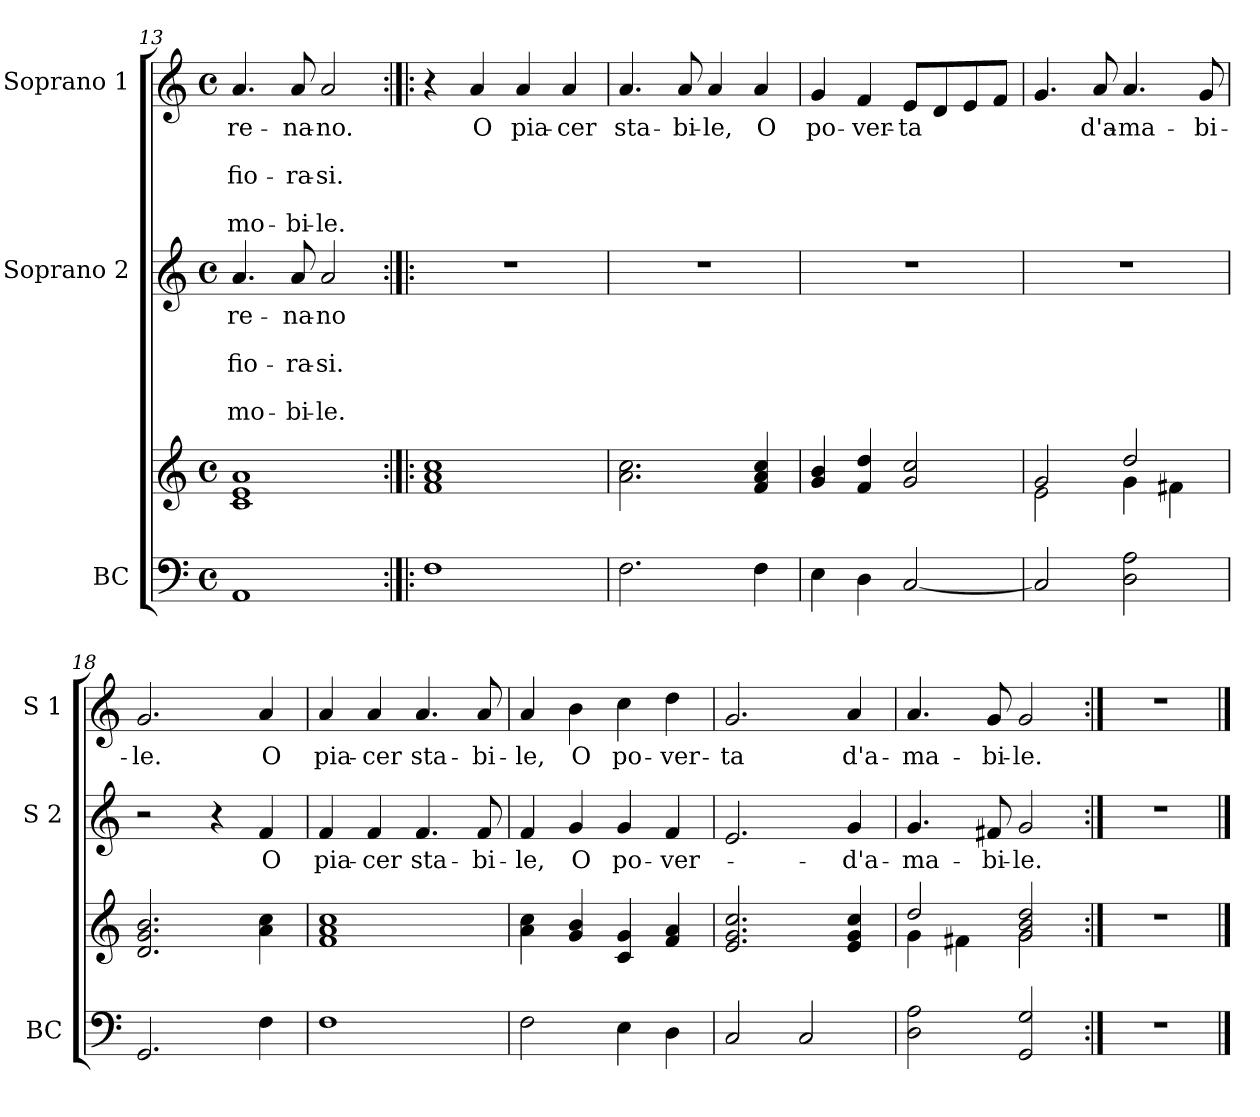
**kern	**kern	**kern	**text	**text	**text	**text	**text	**kern	**text	**text	**text	**text	**text
*part3	*part3	*part2	*part2	*part2	*part2	*part2	*part2	*part1	*part1	*part1	*part1	*part1	*part1
*staff4	*staff3	*staff2	*staff2	*staff2	*staff2	*staff2	*staff2	*staff1	*staff1	*staff1	*staff1	*staff1	*staff1
*I"BC	*	*I"Soprano 2	*	*	*	*	*	*I"Soprano 1	*	*	*	*	*
*I'BC	*	*I'S 2	*	*	*	*	*	*I'S 1	*	*	*	*	*
*clefF4	*clefG2	*clefG2	*	*	*	*	*	*clefG2	*	*	*	*	*
*k[]	*k[]	*k[]	*	*	*	*	*	*k[]	*	*	*	*	*
*C:	*C:	*C:	*	*	*	*	*	*C:	*	*	*	*	*
*M4/4	*M4/4	*M4/4	*	*	*	*	*	*M4/4	*	*	*	*	*
*met(c)	*met(c)	*met(c)	*	*	*	*	*	*met(c)	*	*	*	*	*
=13	=13	=13	=13	=13	=13	=13	=13	=13	=13	=13	=13	=13	=13
1AA	1c 1e 1a	4.a/	-re-	.	fio-	.	-mo-	4.a/	-re-	.	fio-	.	-mo-
.	.	8a/	-na-	.	-ra-	.	-bi-	8a/	-na-	.	-ra-	.	-bi-
.	.	2a/	-no	.	-si.	.	-le.	2a/	-no.	.	-si.	.	-le.
!!LO:LB:g=z
=14:|!|:	=14:|!|:	=14:|!|:	=14:|!|:	=14:|!|:	=14:|!|:	=14:|!|:	=14:|!|:	=14:|!|:	=14:|!|:	=14:|!|:	=14:|!|:	=14:|!|:	=14:|!|:
1F	1f 1a 1cc	1r	.	.	.	.	.	4r	.	.	.	.	.
.	.	.	.	.	.	.	.	4a/	O	.	.	.	.
.	.	.	.	.	.	.	.	4a/	pia-	.	.	.	.
.	.	.	.	.	.	.	.	4a/	-cer	.	.	.	.
=15	=15	=15	=15	=15	=15	=15	=15	=15	=15	=15	=15	=15	=15
2.F\	2.a\ 2.cc\	1r	.	.	.	.	.	4.a/	sta-	.	.	.	.
.	.	.	.	.	.	.	.	8a/	-bi-	.	.	.	.
.	.	.	.	.	.	.	.	4a/	-le,	.	.	.	.
4F\	4f/ 4a/ 4cc/	.	.	.	.	.	.	4a/	O	.	.	.	.
=16	=16	=16	=16	=16	=16	=16	=16	=16	=16	=16	=16	=16	=16
4E\	4g/ 4b/	1r	.	.	.	.	.	4g/	po-	.	.	.	.
4D\	4f/ 4dd/	.	.	.	.	.	.	4f/	-ver-	.	.	.	.
[2C/	2g/ 2cc/	.	.	.	.	.	.	8e/L	-ta	.	.	.	.
.	.	.	.	.	.	.	.	8d/	.	.	.	.	.
.	.	.	.	.	.	.	.	8e/	.	.	.	.	.
.	.	.	.	.	.	.	.	8f/J	.	.	.	.	.
=17	=17	=17	=17	=17	=17	=17	=17	=17	=17	=17	=17	=17	=17
*	*^	*	*	*	*	*	*	*	*	*	*	*	*
2C/]	2g/	2e\	1r	.	.	.	.	.	4.g/	.	.	.	.	.
.	.	.	.	.	.	.	.	.	8a/	d'a-	.	.	.	.
2D\ 2A\	2dd/	4g\	.	.	.	.	.	.	4.a/	-ma-	.	.	.	.
.	.	4f#X\	.	.	.	.	.	.	.	.	.	.	.	.
.	.	.	.	.	.	.	.	.	8g/	-bi-	.	.	.	.
*	*v	*v	*	*	*	*	*	*	*	*	*	*	*	*
!!LO:LB:g=z
=18	=18	=18	=18	=18	=18	=18	=18	=18	=18	=18	=18	=18	=18
2.GG/	2.d/ 2.g/ 2.b/	2r	.	.	.	.	.	2.g/	-le.	.	.	.	.
.	.	4r	.	.	.	.	.	.	.	.	.	.	.
4F\	4a\ 4cc\	4f/	O	.	.	.	.	4a/	O	.	.	.	.
=19	=19	=19	=19	=19	=19	=19	=19	=19	=19	=19	=19	=19	=19
1F	1f 1a 1cc	4f/	pia-	.	.	.	.	4a/	pia-	.	.	.	.
.	.	4f/	-cer	.	.	.	.	4a/	-cer	.	.	.	.
.	.	4.f/	sta-	.	.	.	.	4.a/	sta-	.	.	.	.
.	.	8f/	-bi-	.	.	.	.	8a/	-bi-	.	.	.	.
=20	=20	=20	=20	=20	=20	=20	=20	=20	=20	=20	=20	=20	=20
2F\	4a\ 4cc\	4f/	-le,	.	.	.	.	4a/	-le,	.	.	.	.
.	4g/ 4b/	4g/	O	.	.	.	.	4b\	O	.	.	.	.
4E\	4c/ 4g/	4g/	po-	.	.	.	.	4cc\	po-	.	.	.	.
4D\	4f/ 4a/	4f/	-ver-	.	.	.	.	4dd\	-ver-	.	.	.	.
=21	=21	=21	=21	=21	=21	=21	=21	=21	=21	=21	=21	=21	=21
2C/	2.e/ 2.g/ 2.cc/	2.e/	.	.	.	.	.	2.g/	-ta	.	.	.	.
2C/	.	.	.	.	.	.	.	.	.	.	.	.	.
.	4e/ 4g/ 4cc/	4g/	-d'a-	.	.	.	.	4a/	d'a-	.	.	.	.
=22	=22	=22	=22	=22	=22	=22	=22	=22	=22	=22	=22	=22	=22
*	*^	*	*	*	*	*	*	*	*	*	*	*	*
2D\ 2A\	2dd/	4g\	4.g/	-ma-	.	.	.	.	4.a/	-ma-	.	.	.	.
.	.	4f#X\	.	.	.	.	.	.	.	.	.	.	.	.
.	.	.	8f#X/	-bi-	.	.	.	.	8g/	-bi-	.	.	.	.
2GG/ 2G/	2g/ 2b/ 2dd/	2g\	2g/	-le.	.	.	.	.	2g/	-le.	.	.	.	.
*	*v	*v	*	*	*	*	*	*	*	*	*	*	*	*
!!LO:PB:g=z
=23:|!	=23:|!	=23:|!	=23:|!	=23:|!	=23:|!	=23:|!	=23:|!	=23:|!	=23:|!	=23:|!	=23:|!	=23:|!	=23:|!
1r	1r	1r	.	.	.	.	.	1r	.	.	.	.	.
==	==	==	==	==	==	==	==	==	==	==	==	==	==
*-	*-	*-	*-	*-	*-	*-	*-	*-	*-	*-	*-	*-	*-
